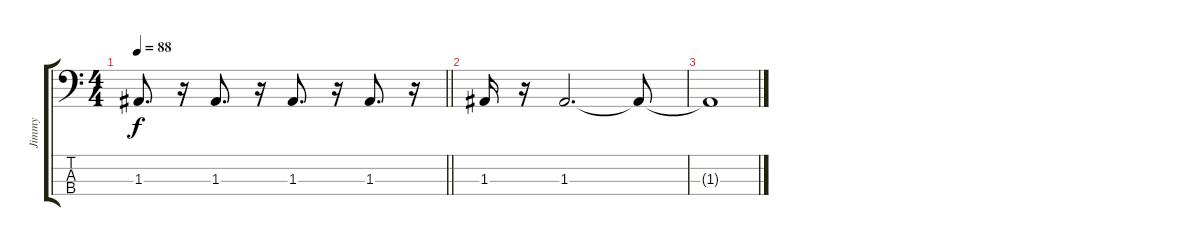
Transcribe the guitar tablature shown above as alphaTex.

\track ("Jimmy" "Jimmy") {instrument electricbassfinger}
\staff {score tabs}
\tuning (G2 D2 A1 E1) {hide}
\ts (4 4)
\tempo 88
\clef f4
\barLineRight lightlight
\ks c
1.3.8{d dy f} r.16 1.3.8{d} r.16 1.3.8{d} r.16 1.3.8{d} r.16 |
1.3.16 r.16 1.3.2{d} 1.3{t}.8 |
1.3{t}.1
